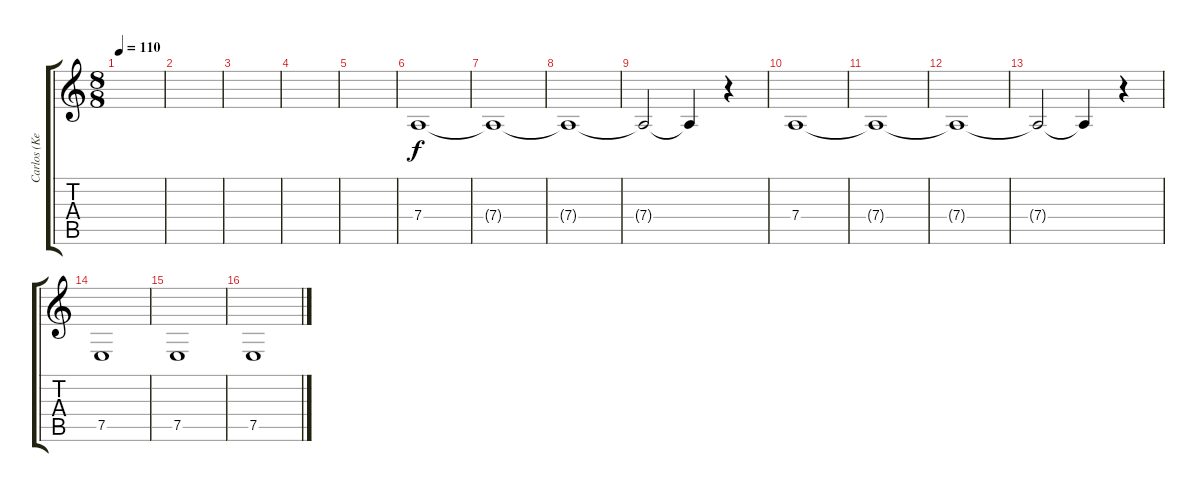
\track ("Carlos (Keyboards)" "Carlos (Ke") {instrument drawbarorgan}
\staff {score tabs}
\tuning (E4 B3 G3 D3 A2 E2) {hide}
\ts (8 8)
\tempo 110
\clef g2
\ks c
|
|
|
|
|
7.4.1 |
7.4{t}.1 |
7.4{t}.1 |
7.4{t}.2 7.4{t}.4 r.4 |
7.4.1 |
7.4{t}.1 |
7.4{t}.1 |
7.4{t}.2 7.4{t}.4 r.4 |
7.5.1 |
7.5.1 |
7.5.1
